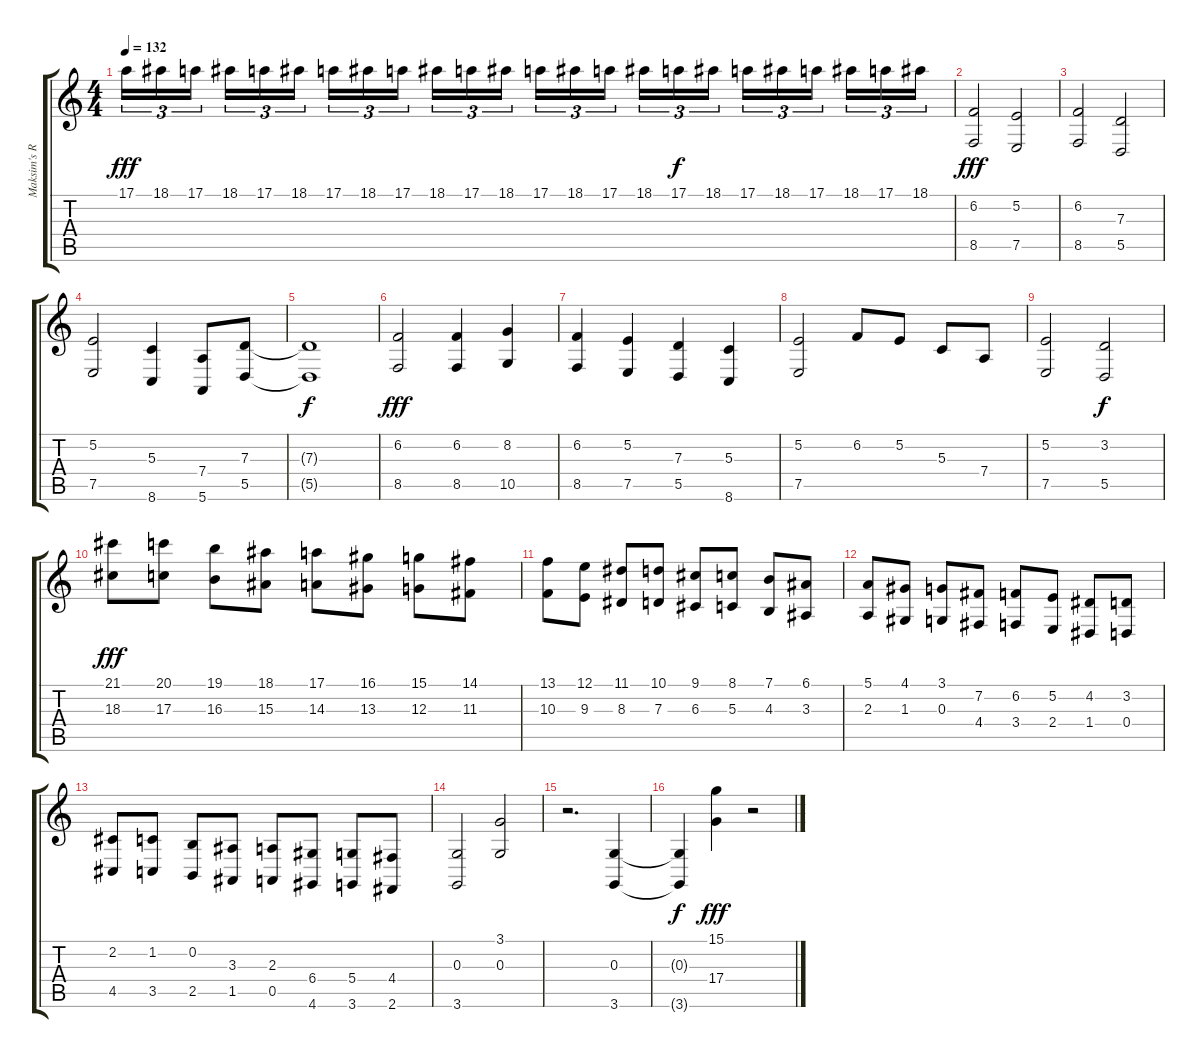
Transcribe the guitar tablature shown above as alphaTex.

\track ("Maksim's Right Hand" "Maksim's R") {instrument acousticgrandpiano}
\staff {score tabs}
\tuning (E4 B3 G3 D3 A2 E2) {hide}
\ts (4 4)
\tempo 132
\clef g2
\ks c
17.1.16{tu (3 2) dy fff} 18.1.16{tu (3 2)} 17.1.16{tu (3 2)} 18.1.16{tu (3 2)} 17.1.16{tu (3 2)} 18.1.16{tu (3 2)} 17.1.16{tu (3 2)} 18.1.16{tu (3 2)} 17.1.16{tu (3 2)} 18.1.16{tu (3 2)} 17.1.16{tu (3 2)} 18.1.16{tu (3 2)} 17.1.16{tu (3 2)} 18.1.16{tu (3 2)} 17.1.16{tu (3 2)} 18.1.16{tu (3 2)} 17.1.16{tu (3 2) dy f} 18.1.16{tu (3 2)} 17.1.16{tu (3 2)} 18.1.16{tu (3 2)} 17.1.16{tu (3 2)} 18.1.16{tu (3 2)} 17.1.16{tu (3 2)} 18.1.16{tu (3 2)} |
(6.2 8.5).2{dy fff} (5.2 7.5).2 |
(6.2 8.5).2 (7.3 5.5).2 |
(5.2 7.5).2 (5.3 8.6).4 (7.4 5.6).8 (7.3 5.5).8 |
(7.3{t} 5.5{t}).1{dy f} |
(6.2 8.5).2{dy fff} (6.2 8.5).4 (8.2 10.5).4 |
(6.2 8.5).4 (5.2 7.5).4 (7.3 5.5).4 (5.3 8.6).4 |
(5.2 7.5).2 6.2.8 5.2.8 5.3.8 7.4.8 |
(5.2 7.5).2 (3.2 5.5).2{dy f} |
(21.1 18.3).8{dy fff} (20.1 17.3).8 (19.1 16.3).8 (18.1 15.3).8 (17.1 14.3).8 (16.1 13.3).8 (15.1 12.3).8 (14.1 11.3).8 |
(13.1 10.3).8 (12.1 9.3).8 (11.1 8.3).8 (10.1 7.3).8 (9.1 6.3).8 (8.1 5.3).8 (7.1 4.3).8 (6.1 3.3).8 |
(5.1 2.3).8 (4.1 1.3).8 (3.1 0.3).8 (7.2 4.4).8 (6.2 3.4).8 (5.2 2.4).8 (4.2 1.4).8 (3.2 0.4).8 |
(2.2 4.5).8 (1.2 3.5).8 (0.2 2.5).8 (3.3 1.5).8 (2.3 0.5).8 (6.4 4.6).8 (5.4 3.6).8 (4.4 2.6).8 |
(0.3 3.6).2 (3.1 0.3).2 |
r.2{d} (0.3 3.6).4 |
(0.3{t} 3.6{t}).4{dy f} (15.1 17.4).4{dy fff} r.2
